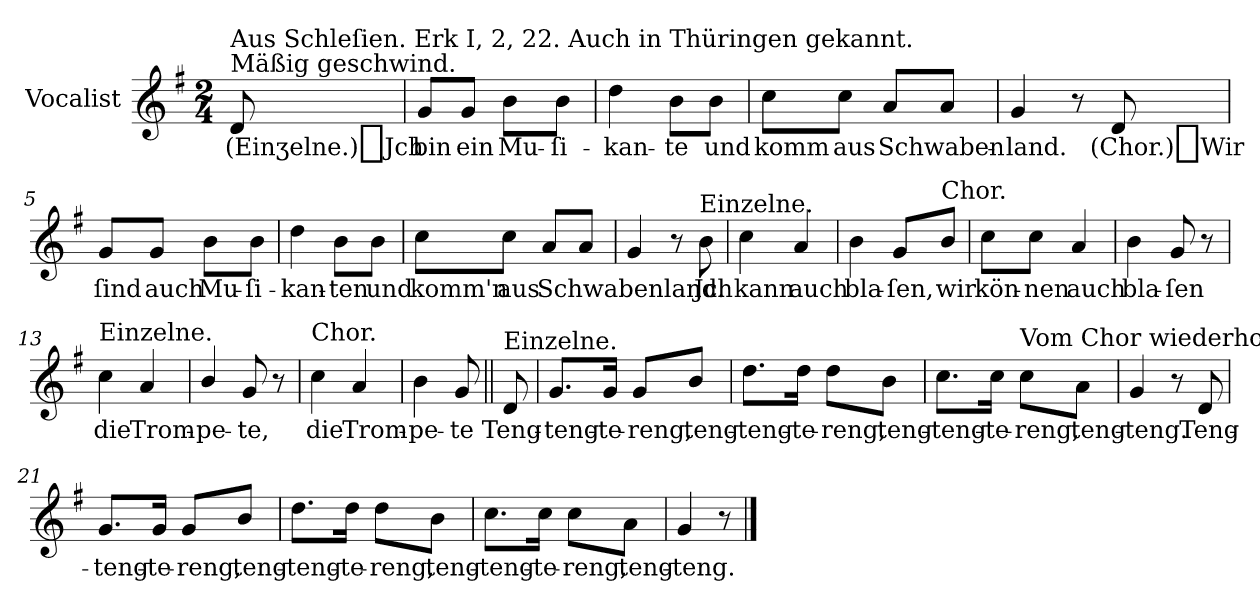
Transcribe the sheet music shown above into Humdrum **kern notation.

**kern	**text
*part1	*part1
*staff1	*staff1
*I"Vocalist	*
*k[f#]	*
*G:	*
*M2/4	*
=	=
!LO:TX:a:t=Mäßig geschwind.	!
!LO:TX:a:t=Aus Schleſien. Erk I, 2, 22. Auch in Thüringen gekannt.	!
8d	(Einʒelne.)_Jch
=1	=1
8gL	bin
8gJ	ein
8bL	Mu-
8bJ	-ſi-
=2	=2
4dd	-kan-
8bL	-te
8bJ	und
=3	=3
8ccL	komm
8ccJ	aus
8aL	Schwaben-
8aJ	.
=4	=4
4g	-land.
8r	.
8d	(Chor.)_Wir
=5	=5
8gL	ſind
8gJ	auch
8bL	Mu-
8bJ	-ſi-
=6	=6
4dd	-kan-
8bL	-ten
8bJ	und
=7	=7
8ccL	komm'n
8ccJ	aus
8aL	Schwabenland.
8aJ	.
=8	=8
4g	.
8r	.
!LO:TX:a:t=Einzelne.	!
8b	Jch
=9	=9
4cc	kann
4a	auch
=10	=10
4b	bla-
8gL	-ſen,
!LO:TX:a:t=Chor.	!
8bJ	wir
=11	=11
8ccL	kön-
8ccJ	-nen
4a	auch
=12	=12
4b	bla-
8g	-ſen
8r	.
=13	=13
!LO:TX:a:t=Einzelne.	!
4cc	die
4a	Trom-
=14	=14
4b/	-pe-
8g	-te,
8r	.
=15	=15
!LO:TX:a:t=Chor.	!
4cc	die
4a	Trom-
=16	=16
4b	-pe-
8g	-te
=||	=||
!LO:TX:a:t=Einzelne.	!
8d	Teng-
=17	=17
8.gL	-teng-
16gJk	-te-
8gL	-reng,
8bJ	teng-
=18	=18
8.ddL	-teng-
16ddJk	-te-
8ddL	-reng,
8bJ	teng-
=19	=19
8.ccL	-teng-
16ccJk	-te-
!LO:TX:a:t=Vom Chor wiederholt.	!
8ccL	-reng,
8aJ	teng-
=20	=20
4g	-teng.
8r	.
8d	Teng-
=21	=21
8.gL	-teng-
16gJk	-te-
8gL	-reng,
8bJ	teng-
=22	=22
8.ddL	-teng-
16ddJk	-te-
8ddL	-reng,
8bJ	teng-
=23	=23
8.ccL	-teng-
16ccJk	-te-
8ccL	-reng,
8aJ	teng-
=24	=24
4g	-teng.
8r	.
==	==
*-	*-
